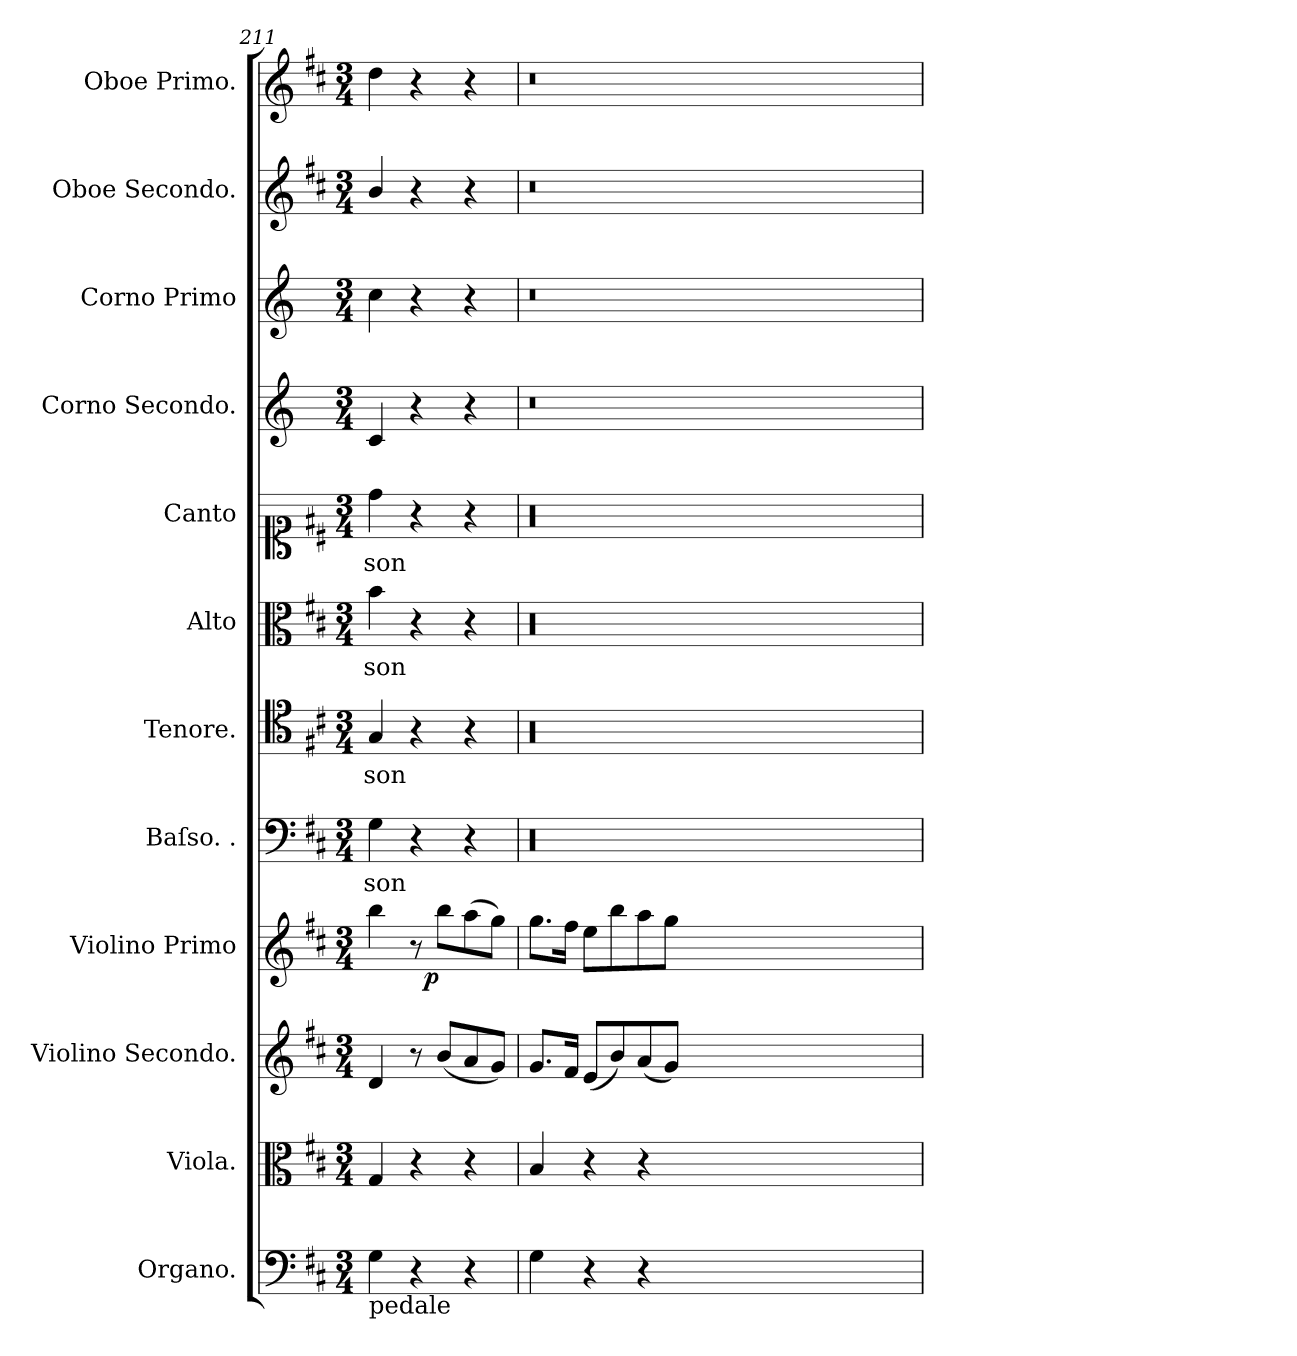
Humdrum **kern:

**kern	**kern	**kern	**kern	**dynam	**kern	**text	**kern	**text	**kern	**text	**kern	**text	**kern	**kern	**kern	**kern
*part12	*part11	*part10	*part9	*part9	*part8	*part8	*part7	*part7	*part6	*part6	*part5	*part5	*part4	*part3	*part2	*part1
*staff12	*staff11	*staff10	*staff9	*staff9	*staff8	*staff8	*staff7	*staff7	*staff6	*staff6	*staff5	*staff5	*staff4	*staff3	*staff2	*staff1
*I"Organo.	*I"Viola.	*I"Violino Secondo.	*I"Violino Primo	*	*I"Baſso. .	*	*I"Tenore.	*	*I"Alto	*	*I"Canto	*	*I"Corno Secondo.	*I"Corno Primo	*I"Oboe Secondo.	*I"Oboe Primo.
*I'org	*I'vla	*I'vl 2	*I'vl 1	*	*I'B	*	*I'T	*	*I'A	*	*	*	*I'cor 2	*I'cor 1	*I'ob 2	*I'ob 1
*clefF4	*clefC3	*clefG2	*clefG2	*	*clefF4	*	*clefC4	*	*clefC3	*	*clefC1	*	*clefG2	*clefG2	*clefG2	*clefG2
*	*	*	*	*	*	*	*	*	*	*	*	*	*ITrd6c10	*ITrd6c10	*	*
*k[f#c#]	*k[f#c#]	*k[f#c#]	*k[f#c#]	*	*k[f#c#]	*	*k[f#c#]	*	*k[f#c#]	*	*k[f#c#]	*	*k[f#c#]	*k[f#c#]	*k[f#c#]	*k[f#c#]
*M3/4	*M3/4	*M3/4	*M3/4	*	*M3/4	*	*M3/4	*	*M3/4	*	*M3/4	*	*M3/4	*M3/4	*M3/4	*M3/4
=211	=211	=211	=211	=211	=211	=211	=211	=211	=211	=211	=211	=211	=211	=211	=211	=211
!LO:TX:b:t=pedale	!	!	!	!	!	!	!	!	!	!	!	!	!	!	!	!
4G\	4G/	4d/	4bb\	.	4G\	-son	4G/	-son	4b\	-son	4dd\	-son	4D/	4d\	4b/	4dd\
4r	4r	8r	8r	.	4r	.	4r	.	4r	.	4r	.	4r	4r	4r	4r
!	!	!	!	!LO:DY:b:rj	!	!	!	!	!	!	!	!	!	!	!	!
.	.	(<8b/L	8bb\L	p	.	.	.	.	.	.	.	.	.	.	.	.
4r	4r	8a/	(>8aa\	.	4r	.	4r	.	4r	.	4r	.	4r	4r	4r	4r
.	.	8g/J)	8gg\J)	.	.	.	.	.	.	.	.	.	.	.	.	.
=212	=212	=212	=212	=212	=212	=212	=212	=212	=212	=212	=212	=212	=212	=212	=212	=212
!	!	!	!	!	!LO:N:vis=00	!	!LO:N:vis=00	!	!LO:N:vis=00	!	!LO:N:vis=00	!	!LO:N:vis=0	!LO:N:vis=0	!LO:N:vis=0	!LO:N:vis=0
4G\	4B/	8.g/L	8.gg\L	.	0.r	.	0.r	.	0.r	.	0.r	.	1.r	1.r	1.r	1.r
.	.	16f#/Jk	16ff#\Jk	.	.	.	.	.	.	.	.	.	.	.	.	.
4r	4r	(<8e/L	8ee\L	.	.	.	.	.	.	.	.	.	.	.	.	.
.	.	8b/)	8bb\	.	.	.	.	.	.	.	.	.	.	.	.	.
4r	4r	(<8a/	8aa\	.	.	.	.	.	.	.	.	.	.	.	.	.
.	.	8g/J)	8gg\J	.	.	.	.	.	.	.	.	.	.	.	.	.
0ryy	0ryy	0ryy	0ryy	.	.	.	.	.	.	.	.	.	.	.	.	.
.	.	.	.	.	.	.	.	.	.	.	.	.	1.ryy	1.ryy	1.ryy	1.ryy
4ryy	4ryy	4ryy	4ryy	.	.	.	.	.	.	.	.	.	.	.	.	.
=	=	=	=	=	=	=	=	=	=	=	=	=	=	=	=	=
*-	*-	*-	*-	*-	*-	*-	*-	*-	*-	*-	*-	*-	*-	*-	*-	*-
